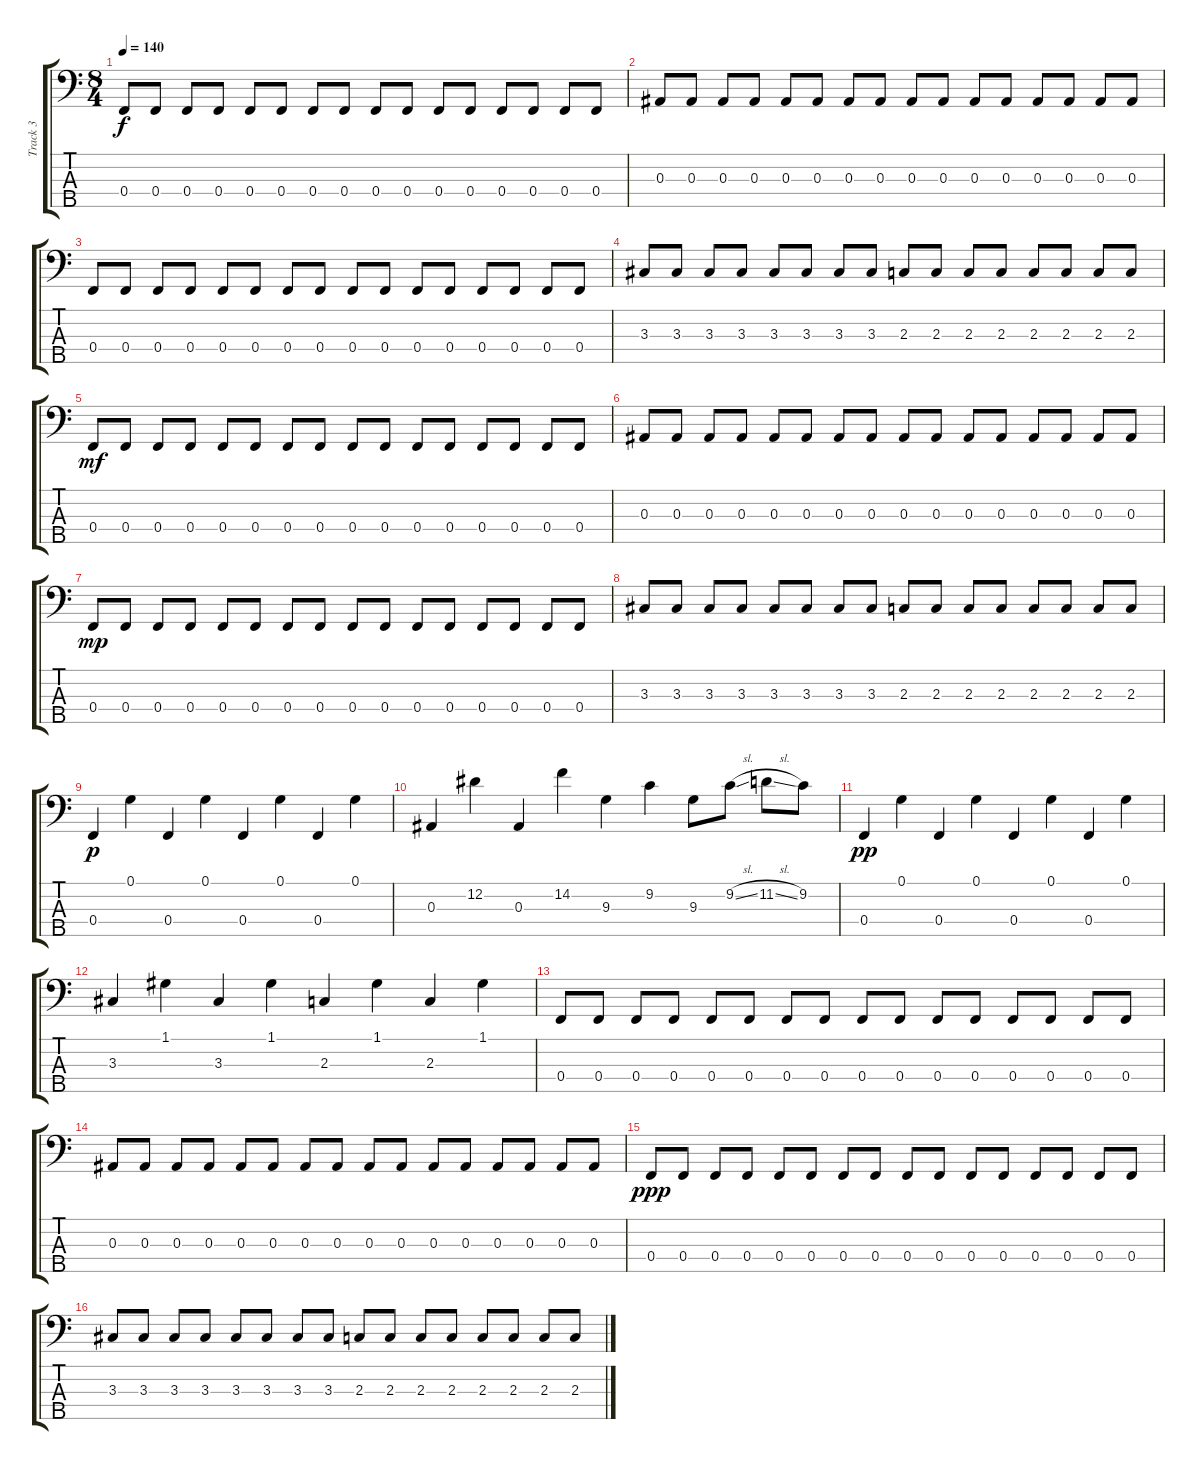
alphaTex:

\track ("Track 3" "Track 3") {solo instrument electricbasspick}
\staff {score tabs}
\tuning (G2 Eb2 Bb1 F1 G0) {hide}
\ts (8 4)
\tempo 140
\clef f4
\ks c
0.4.8{dy f} 0.4.8 0.4.8 0.4.8 0.4.8 0.4.8 0.4.8 0.4.8 0.4.8 0.4.8 0.4.8 0.4.8 0.4.8 0.4.8 0.4.8 0.4.8 |
0.3.8 0.3.8 0.3.8 0.3.8 0.3.8 0.3.8 0.3.8 0.3.8 0.3.8 0.3.8 0.3.8 0.3.8 0.3.8 0.3.8 0.3.8 0.3.8 |
0.4.8 0.4.8 0.4.8 0.4.8 0.4.8 0.4.8 0.4.8 0.4.8 0.4.8 0.4.8 0.4.8 0.4.8 0.4.8 0.4.8 0.4.8 0.4.8 |
3.3.8 3.3.8 3.3.8 3.3.8 3.3.8 3.3.8 3.3.8 3.3.8 2.3.8 2.3.8 2.3.8 2.3.8 2.3.8 2.3.8 2.3.8 2.3.8 |
0.4.8{dy mf} 0.4.8 0.4.8 0.4.8 0.4.8 0.4.8 0.4.8 0.4.8 0.4.8 0.4.8 0.4.8 0.4.8 0.4.8 0.4.8 0.4.8 0.4.8 |
0.3.8 0.3.8 0.3.8 0.3.8 0.3.8 0.3.8 0.3.8 0.3.8 0.3.8 0.3.8 0.3.8 0.3.8 0.3.8 0.3.8 0.3.8 0.3.8 |
0.4.8{dy mp} 0.4.8 0.4.8 0.4.8 0.4.8 0.4.8 0.4.8 0.4.8 0.4.8 0.4.8 0.4.8 0.4.8 0.4.8 0.4.8 0.4.8 0.4.8 |
3.3.8 3.3.8 3.3.8 3.3.8 3.3.8 3.3.8 3.3.8 3.3.8 2.3.8 2.3.8 2.3.8 2.3.8 2.3.8 2.3.8 2.3.8 2.3.8 |
0.4.4{dy p} 0.1.4 0.4.4 0.1.4 0.4.4 0.1.4 0.4.4 0.1.4 |
0.3.4 12.2.4 0.3.4 14.2.4 9.3.4 9.2.4 9.3.8 9.2{sl}.8 11.2{sl}.8 9.2.8 |
0.4.4{dy pp} 0.1.4 0.4.4 0.1.4 0.4.4 0.1.4 0.4.4 0.1.4 |
3.3.4 1.1.4 3.3.4 1.1.4 2.3.4 1.1.4 2.3.4 1.1.4 |
0.4.8 0.4.8 0.4.8 0.4.8 0.4.8 0.4.8 0.4.8 0.4.8 0.4.8 0.4.8 0.4.8 0.4.8 0.4.8 0.4.8 0.4.8 0.4.8 |
0.3.8 0.3.8 0.3.8 0.3.8 0.3.8 0.3.8 0.3.8 0.3.8 0.3.8 0.3.8 0.3.8 0.3.8 0.3.8 0.3.8 0.3.8 0.3.8 |
0.4.8{dy ppp} 0.4.8 0.4.8 0.4.8 0.4.8 0.4.8 0.4.8 0.4.8 0.4.8 0.4.8 0.4.8 0.4.8 0.4.8 0.4.8 0.4.8 0.4.8 |
3.3.8 3.3.8 3.3.8 3.3.8 3.3.8 3.3.8 3.3.8 3.3.8 2.3.8 2.3.8 2.3.8 2.3.8 2.3.8 2.3.8 2.3.8 2.3.8
